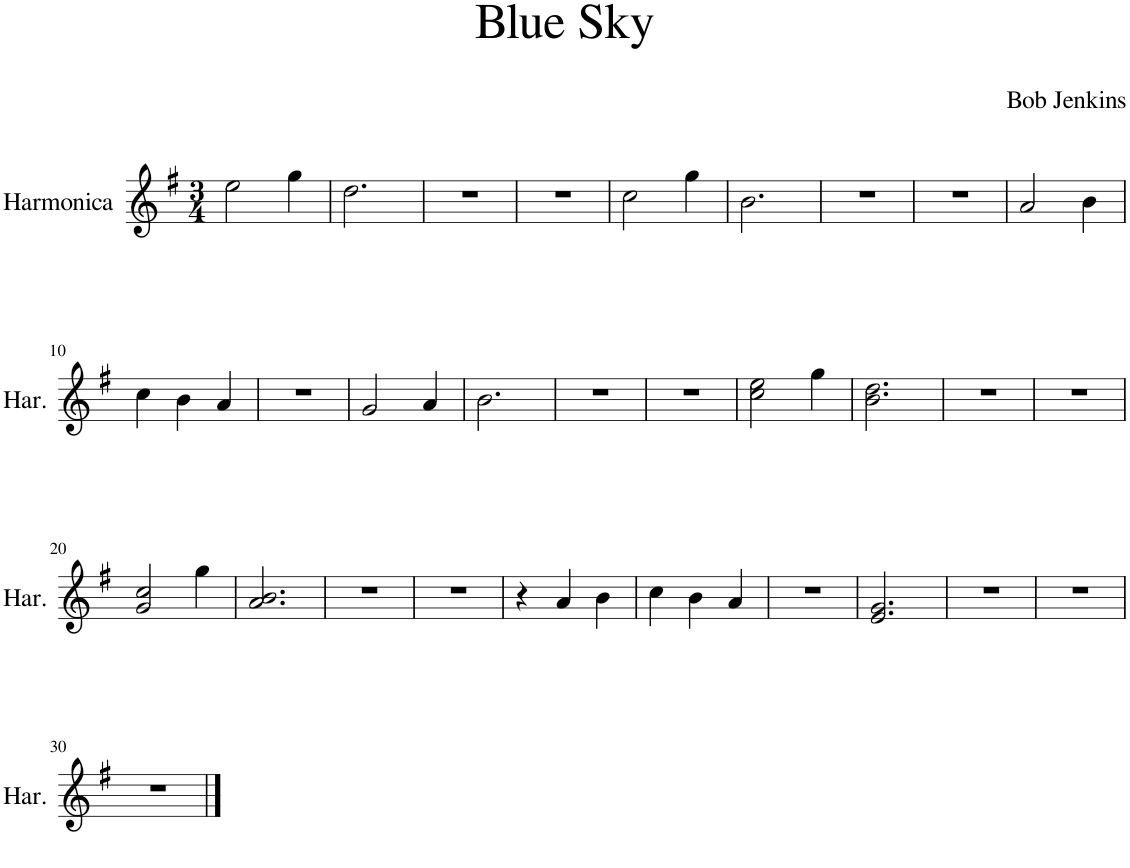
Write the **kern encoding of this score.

**kern
*part1
*staff1
*I"Harmonica
*I'Har.
*clefG2
*k[f#]
*M3/4
=1
2ee\
4gg\
=2
2.dd\
=3
2.r
=4
2.r
=5
2cc\
4gg\
=6
2.b\
=7
2.r
=8
2.r
=9
2a/
4b\
!!LO:LB:g=z
=10
4cc\
4b\
4a/
=11
2.r
=12
2g/
4a/
=13
2.b\
=14
2.r
=15
2.r
=16
2cc\ 2ee\
4gg\
=17
2.b\ 2.dd\
=18
2.r
=19
2.r
!!LO:LB:g=z
=20
2g/ 2cc/
4gg\
=21
2.a/ 2.b/
=22
2.r
=23
2.r
=24
4r
4a/
4b\
=25
4cc\
4b\
4a/
=26
2.r
=27
2.e/ 2.g/
=28
2.r
=29
2.r
!!LO:LB:g=z
=30
2.r
==
*-
